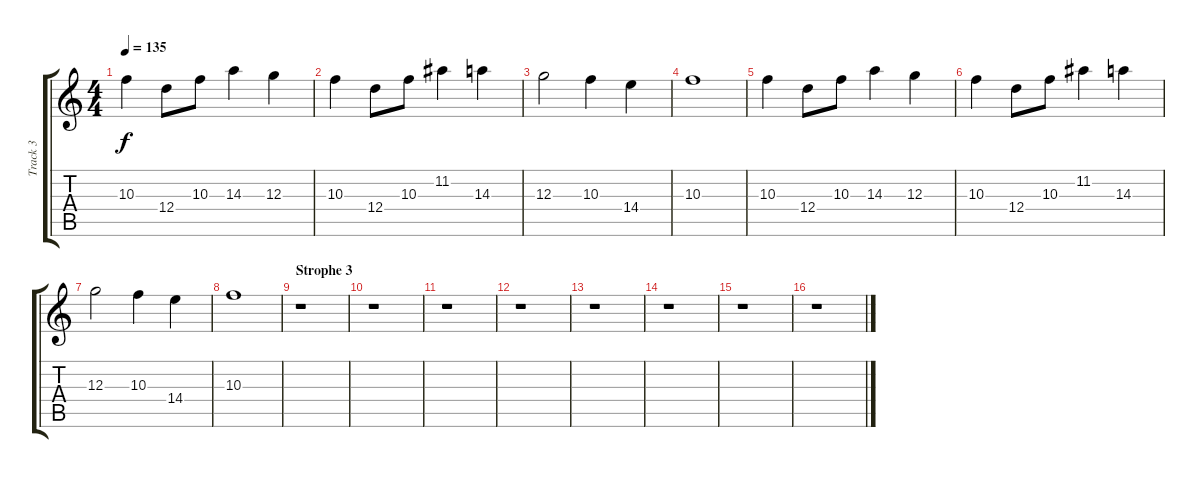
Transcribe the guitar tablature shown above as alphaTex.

\track ("Track 3" "Track 3") {instrument overdrivenguitar}
\staff {score tabs}
\tuning (E4 B3 G3 D3 A2 E2) {hide}
\ts (4 4)
\tempo 135
\clef g2
\ks c
10.3.4{dy f} 12.4.8 10.3.8 14.3.4 12.3.4 |
10.3.4 12.4.8 10.3.8 11.2.4 14.3.4 |
12.3.2 10.3.4 14.4.4 |
10.3.1 |
10.3.4 12.4.8 10.3.8 14.3.4 12.3.4 |
10.3.4 12.4.8 10.3.8 11.2.4 14.3.4 |
12.3.2 10.3.4 14.4.4 |
10.3.1 |
\section ("" "Strophe 3")
r.1 |
r.1 |
r.1 |
r.1 |
r.1 |
r.1 |
r.1 |
r.1
